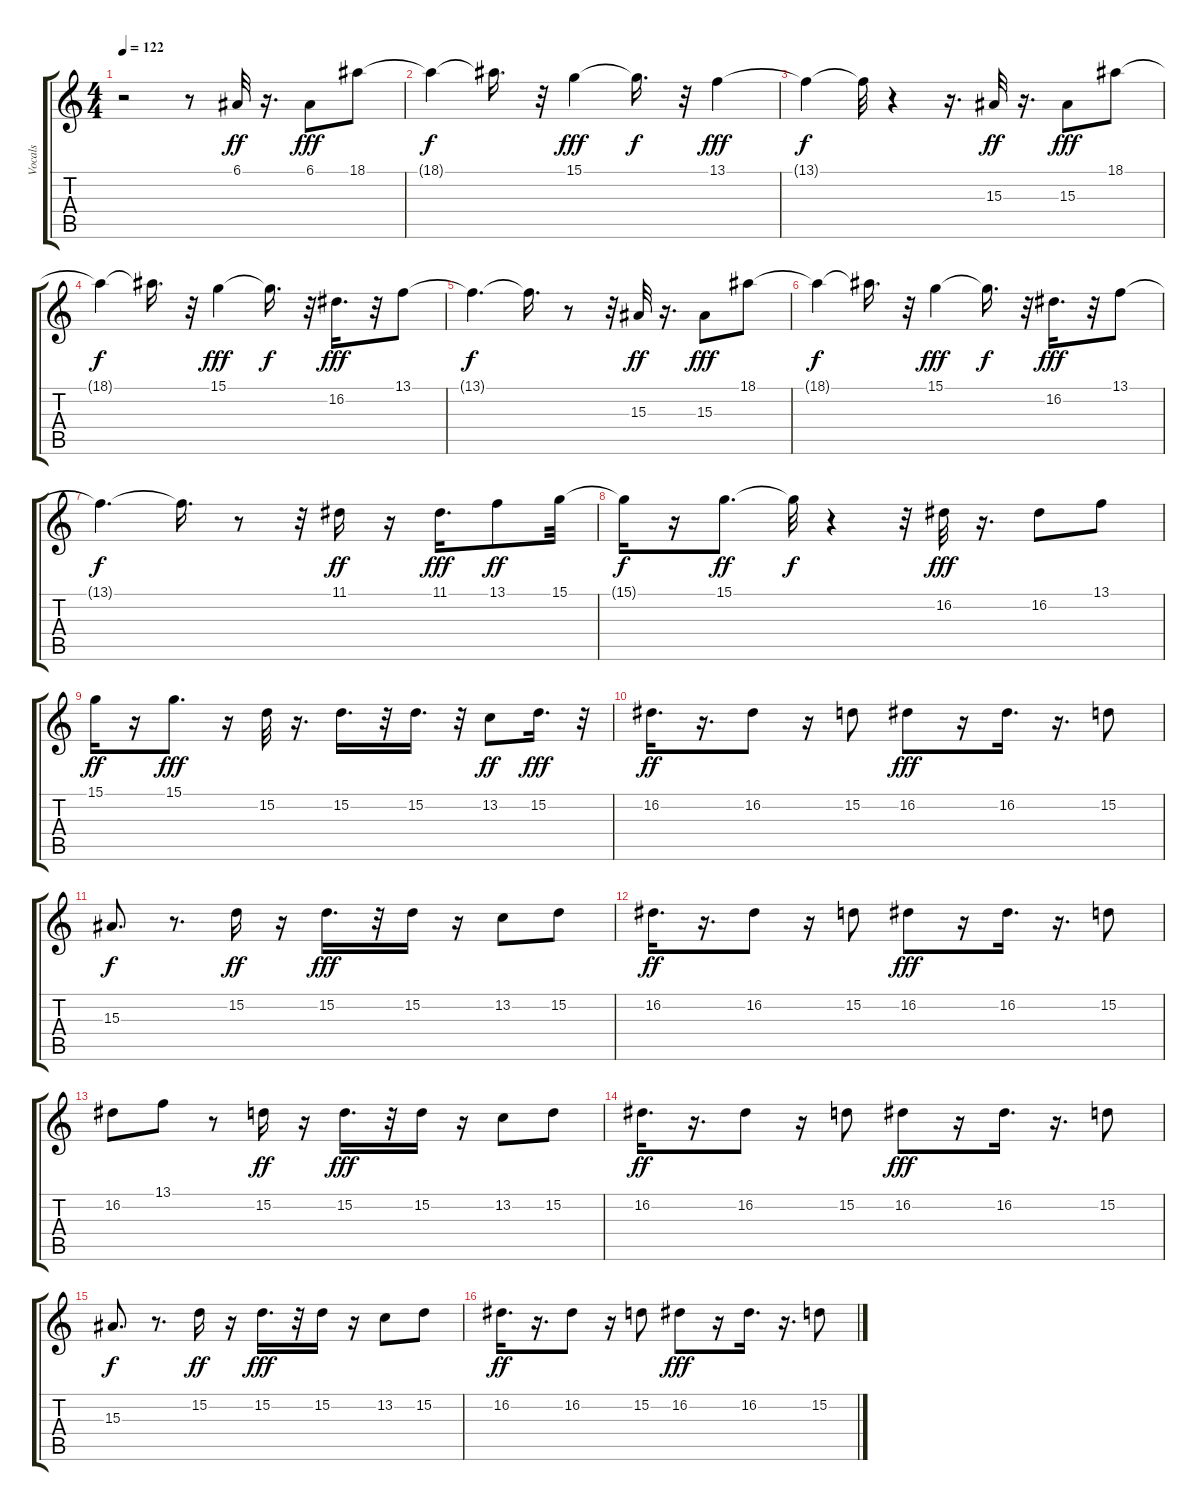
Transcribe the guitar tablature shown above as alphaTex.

\track ("Vocals" "Vocals") {instrument flute}
\staff {score tabs}
\tuning (E4 B3 G3 D3 A2 E2) {hide}
\ts (4 4)
\tempo 122
\clef g2
\ks c
r.2{dy ff} r.8 6.1.32 r.16{d} 6.1.8{dy fff} 18.1.8 |
18.1{t}.4{dy f} 18.1{t}.16{d} r.32 15.1.4{dy fff} 15.1{t}.16{d dy f} r.32 13.1.4{dy fff} |
13.1{t}.4{dy f} 13.1{t}.32 r.4 r.16{d} 15.3.32{dy ff} r.16{d} 15.3.8{dy fff} 18.1.8 |
18.1{t}.4{dy f} 18.1{t}.16{d} r.32 15.1.4{dy fff} 15.1{t}.16{d dy f} r.32 16.2.16{d dy fff} r.32 13.1.8 |
13.1{t}.4{d dy f} 13.1{t}.16{d} r.8 r.32 15.3.32{dy ff} r.16{d} 15.3.8{dy fff} 18.1.8 |
18.1{t}.4{dy f} 18.1{t}.16{d} r.32 15.1.4{dy fff} 15.1{t}.16{d dy f} r.32 16.2.16{d dy fff} r.32 13.1.8 |
13.1{t}.4{d dy f} 13.1{t}.16{d} r.8 r.32 11.1.16{dy ff} r.16 11.1.16{d dy fff} 13.1.8{dy ff} 15.1.32 |
15.1{t}.16{dy f} r.16 15.1.8{d dy ff} 15.1{t}.32{dy f} r.4 r.32 16.2.32{dy fff} r.16{d} 16.2.8 13.1.8 |
15.1.16{dy ff} r.16 15.1.8{d dy fff} r.16 15.2.32 r.16{d} 15.2.16{d} r.32 15.2.16{d} r.32 13.2.8{dy ff} 15.2.16{d dy fff} r.32 |
16.2.16{d dy ff} r.16{d} 16.2.8 r.16 15.2.8 16.2.8{dy fff} r.16 16.2.16{d} r.16{d} 15.2.8 |
15.3.8{d dy f} r.8{d} 15.2.16{dy ff} r.16 15.2.16{d dy fff} r.32 15.2.16 r.16 13.2.8 15.2.8 |
16.2.16{d dy ff} r.16{d} 16.2.8 r.16 15.2.8 16.2.8{dy fff} r.16 16.2.16{d} r.16{d} 15.2.8 |
16.2.8 13.1.8 r.8 15.2.16{dy ff} r.16 15.2.16{d dy fff} r.32 15.2.16 r.16 13.2.8 15.2.8 |
16.2.16{d dy ff} r.16{d} 16.2.8 r.16 15.2.8 16.2.8{dy fff} r.16 16.2.16{d} r.16{d} 15.2.8 |
15.3.8{d dy f} r.8{d} 15.2.16{dy ff} r.16 15.2.16{d dy fff} r.32 15.2.16 r.16 13.2.8 15.2.8 |
16.2.16{d dy ff} r.16{d} 16.2.8 r.16 15.2.8 16.2.8{dy fff} r.16 16.2.16{d} r.16{d} 15.2.8
